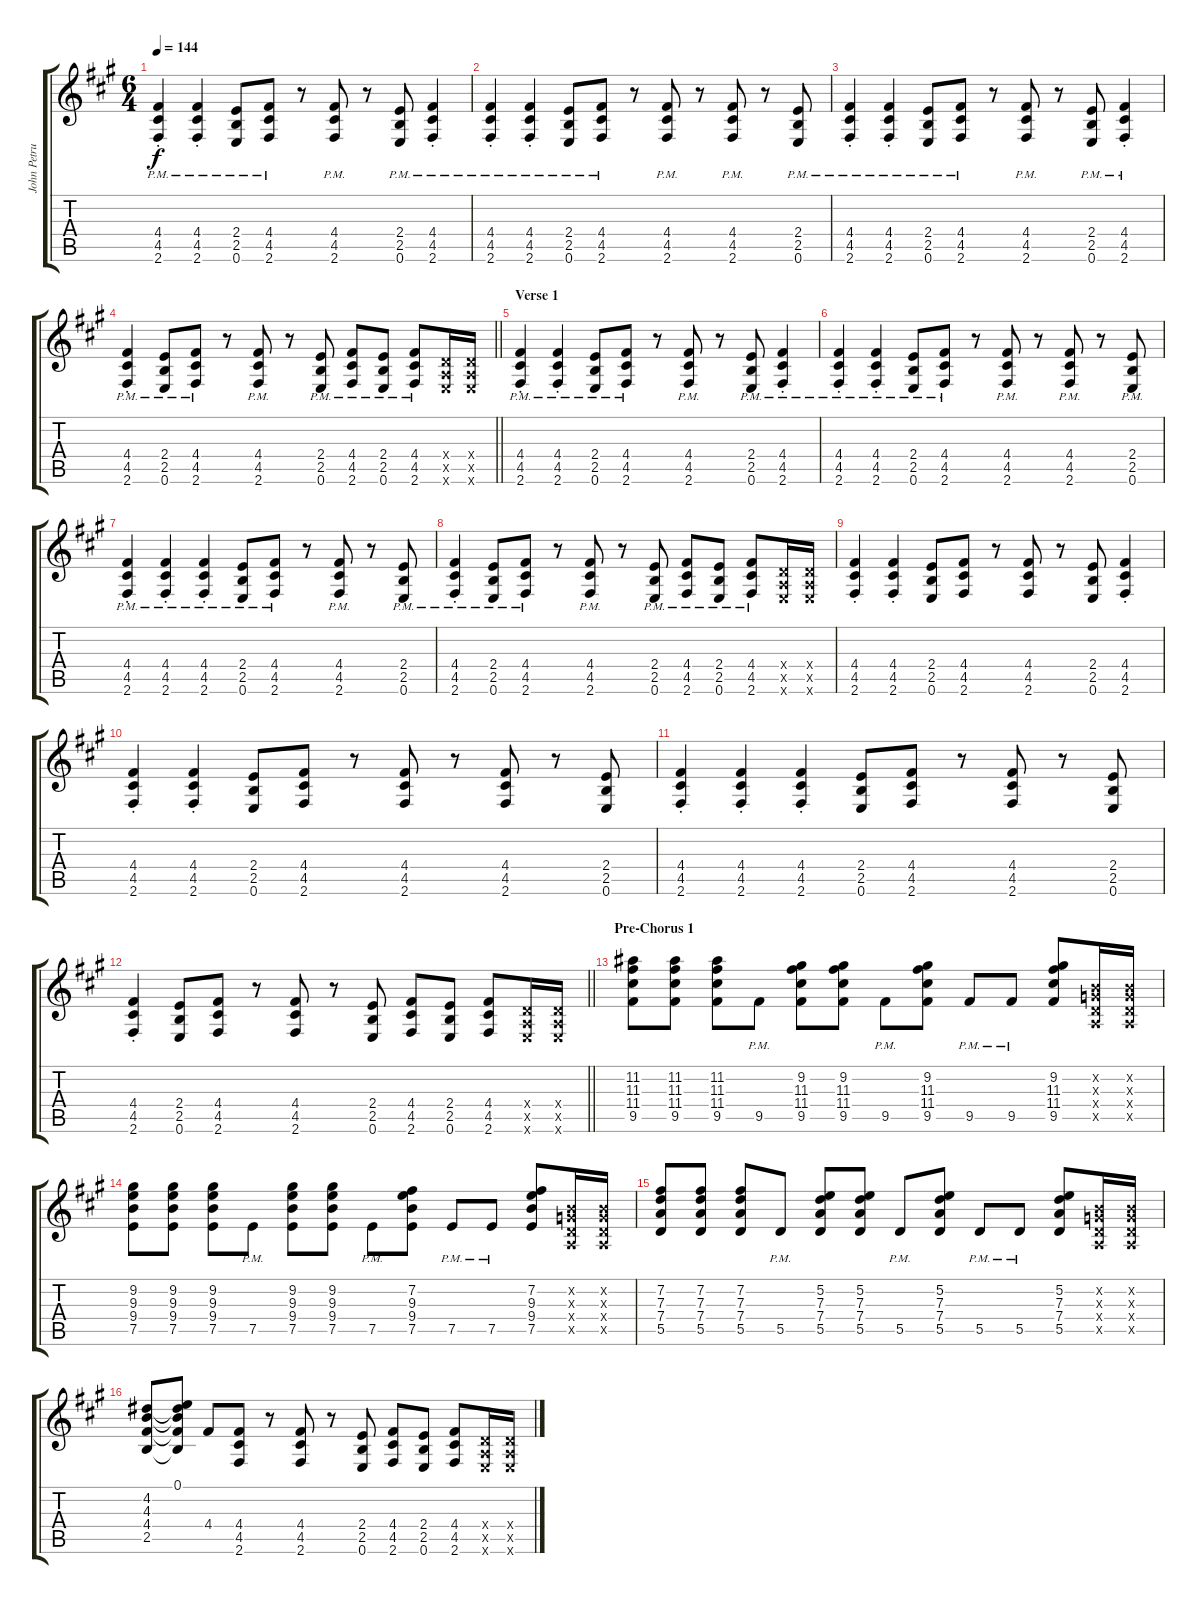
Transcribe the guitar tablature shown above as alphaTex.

\track ("John Petrucci Lead Guitar" "John Petru") {instrument distortionguitar}
\staff {score tabs}
\tuning (E4 B3 G3 D3 A2 E2) {hide}
\ts (6 4)
\tempo 144
\clef g2
\ks f#minor
(4.4{pm st} 4.5{pm st} 2.6{pm st}).4{dy f} (4.4{pm st} 4.5{pm st} 2.6{pm st}).4 (2.4{pm} 2.5{pm} 0.6{pm}).8 (4.4{pm} 4.5{pm} 2.6{pm}).8 r.8 (4.4{pm} 4.5{pm} 2.6{pm}).8 r.8 (2.4{pm} 2.5{pm} 0.6{pm}).8 (4.4{pm st} 4.5{pm st} 2.6{pm st}).4 |
(4.4{pm st} 4.5{pm st} 2.6{pm st}).4 (4.4{pm st} 4.5{pm st} 2.6{pm st}).4 (2.4{pm} 2.5{pm} 0.6{pm}).8 (4.4{pm} 4.5{pm} 2.6{pm}).8 r.8 (4.4{pm} 4.5{pm} 2.6{pm}).8 r.8 (4.4{pm} 4.5{pm} 2.6{pm}).8 r.8 (2.4{pm} 2.5{pm} 0.6{pm}).8 |
(4.4{pm st} 4.5{pm st} 2.6{pm st}).4 (4.4{pm st} 4.5{pm st} 2.6{pm st}).4 (2.4{pm} 2.5{pm} 0.6{pm}).8 (4.4{pm} 4.5{pm} 2.6{pm}).8 r.8 (4.4{pm} 4.5{pm} 2.6{pm}).8 r.8 (2.4{pm} 2.5{pm} 0.6{pm}).8 (4.4{pm st} 4.5{pm st} 2.6{pm st}).4 |
\barLineRight lightlight
(4.4{pm st} 4.5{pm st} 2.6{pm st}).4 (2.4{pm} 2.5{pm} 0.6{pm}).8 (4.4{pm} 4.5{pm} 2.6{pm}).8 r.8 (4.4{pm} 4.5{pm} 2.6{pm}).8 r.8 (2.4{pm} 2.5{pm} 0.6{pm}).8 (4.4{pm} 4.5{pm} 2.6{pm}).8 (2.4{pm} 2.5{pm} 0.6{pm}).8 (4.4{pm} 4.5{pm} 2.6{pm}).8 (0.4{x} 0.5{x} 0.6{x}).16 (0.4{x} 0.5{x} 0.6{x}).16 |
\section ("" "Verse 1")
(4.4{pm st} 4.5{pm st} 2.6{pm st}).4 (4.4{pm st} 4.5{pm st} 2.6{pm st}).4 (2.4{pm} 2.5{pm} 0.6{pm}).8 (4.4{pm} 4.5{pm} 2.6{pm}).8 r.8 (4.4{pm} 4.5{pm} 2.6{pm}).8 r.8 (2.4{pm} 2.5{pm} 0.6{pm}).8 (4.4{pm st} 4.5{pm st} 2.6{pm st}).4 |
(4.4{pm st} 4.5{pm st} 2.6{pm st}).4 (4.4{pm st} 4.5{pm st} 2.6{pm st}).4 (2.4{pm} 2.5{pm} 0.6{pm}).8 (4.4{pm} 4.5{pm} 2.6{pm}).8 r.8 (4.4{pm} 4.5{pm} 2.6{pm}).8 r.8 (4.4{pm} 4.5{pm} 2.6{pm}).8 r.8 (2.4{pm} 2.5{pm} 0.6{pm}).8 |
(4.4{pm st} 4.5{pm st} 2.6{pm st}).4 (4.4{pm st} 4.5{pm st} 2.6{pm st}).4 (4.4{pm st} 4.5{pm st} 2.6{pm st}).4 (2.4{pm} 2.5{pm} 0.6{pm}).8 (4.4{pm} 4.5{pm} 2.6{pm}).8 r.8 (4.4{pm} 4.5{pm} 2.6{pm}).8 r.8 (2.4{pm} 2.5{pm} 0.6{pm}).8 |
(4.4{pm st} 4.5{pm st} 2.6{pm st}).4 (2.4{pm} 2.5{pm} 0.6{pm}).8 (4.4{pm} 4.5{pm} 2.6{pm}).8 r.8 (4.4{pm} 4.5{pm} 2.6{pm}).8 r.8 (2.4{pm} 2.5{pm} 0.6{pm}).8 (4.4{pm} 4.5{pm} 2.6{pm}).8 (2.4{pm} 2.5{pm} 0.6{pm}).8 (4.4{pm} 4.5{pm} 2.6{pm}).8 (0.4{x} 0.5{x} 0.6{x}).16 (0.4{x} 0.5{x} 0.6{x}).16 |
(4.4{st} 4.5{st} 2.6{st}).4 (4.4{st} 4.5{st} 2.6{st}).4 (2.4 2.5 0.6).8 (4.4 4.5 2.6).8 r.8 (4.4 4.5 2.6).8 r.8 (2.4 2.5 0.6).8 (4.4{st} 4.5{st} 2.6{st}).4 |
(4.4{st} 4.5{st} 2.6{st}).4 (4.4{st} 4.5{st} 2.6{st}).4 (2.4 2.5 0.6).8 (4.4 4.5 2.6).8 r.8 (4.4 4.5 2.6).8 r.8 (4.4 4.5 2.6).8 r.8 (2.4 2.5 0.6).8 |
(4.4{st} 4.5{st} 2.6{st}).4 (4.4{st} 4.5{st} 2.6{st}).4 (4.4{st} 4.5{st} 2.6{st}).4 (2.4 2.5 0.6).8 (4.4 4.5 2.6).8 r.8 (4.4 4.5 2.6).8 r.8 (2.4 2.5 0.6).8 |
\barLineRight lightlight
(4.4{st} 4.5{st} 2.6{st}).4 (2.4 2.5 0.6).8 (4.4 4.5 2.6).8 r.8 (4.4 4.5 2.6).8 r.8 (2.4 2.5 0.6).8 (4.4 4.5 2.6).8 (2.4 2.5 0.6).8 (4.4 4.5 2.6).8 (0.4{x} 0.5{x} 0.6{x}).16 (0.4{x} 0.5{x} 0.6{x}).16 |
\section ("" "Pre-Chorus 1")
(11.2 11.3 11.4 9.5).8 (11.2 11.3 11.4 9.5).8 (11.2 11.3 11.4 9.5).8 9.5{pm}.8 (9.2 11.3 11.4 9.5).8 (9.2 11.3 11.4 9.5).8 9.5{pm}.8 (9.2 11.3 11.4 9.5).8 9.5{pm}.8 9.5{pm}.8 (9.2 11.3 11.4 9.5).8 (0.2{x} 0.3{x} 0.4{x} 0.5{x}).16 (0.2{x} 0.3{x} 0.4{x} 0.5{x}).16 |
(9.2 9.3 9.4 7.5).8 (9.2 9.3 9.4 7.5).8 (9.2 9.3 9.4 7.5).8 7.5{pm}.8 (9.2 9.3 9.4 7.5).8 (9.2 9.3 9.4 7.5).8 7.5{pm}.8 (7.2 9.3 9.4 7.5).8 7.5{pm}.8 7.5{pm}.8 (7.2 9.3 9.4 7.5).8 (0.2{x} 0.3{x} 0.4{x} 0.5{x}).16 (0.2{x} 0.3{x} 0.4{x} 0.5{x}).16 |
(7.2 7.3 7.4 5.5).8 (7.2 7.3 7.4 5.5).8 (7.2 7.3 7.4 5.5).8 5.5{pm}.8 (5.2 7.3 7.4 5.5).8 (5.2 7.3 7.4 5.5).8 5.5{pm}.8 (5.2 7.3 7.4 5.5).8 5.5{pm}.8 5.5{pm}.8 (5.2 7.3 7.4 5.5).8 (0.2{x} 0.3{x} 0.4{x} 0.5{x}).16 (0.2{x} 0.3{x} 0.4{x} 0.5{x}).16 |
(4.2 4.3 4.4 2.5).8 (0.1 4.2{t} 4.3{t} 4.4{t} 2.5{t}).8 4.4.8 (4.4 4.5 2.6).8 r.8 (4.4 4.5 2.6).8 r.8 (2.4 2.5 0.6).8 (4.4 4.5 2.6).8 (2.4 2.5 0.6).8 (4.4 4.5 2.6).8 (0.4{x} 0.5{x} 0.6{x}).16 (0.4{x} 0.5{x} 0.6{x}).16
